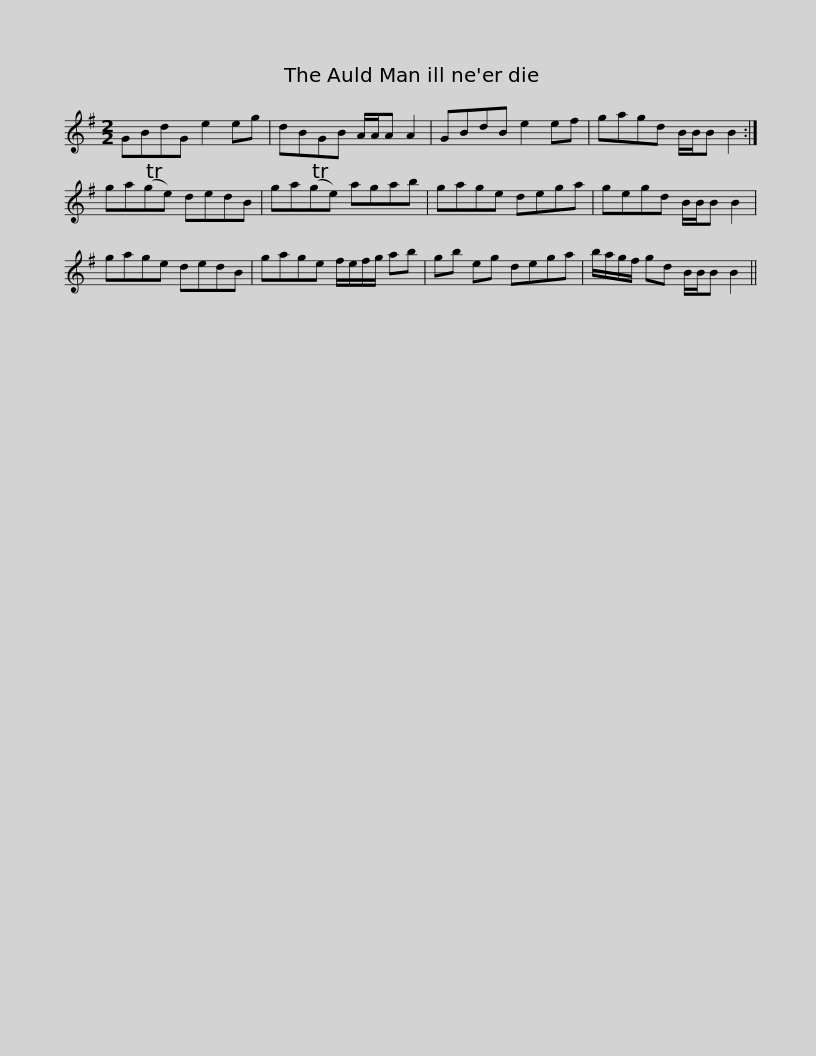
X:1
L:1/8
M:2/2
I:linebreak $
K:G
V:1 treble
V:1
 GBdG e2 eg | dBGB A/A/A A2 | GBdB e2 ef | gagd B/B/B B2 :| ga(Tge) dedB |$ %5
 ga(Tge) agab | gage dega | gegd B/B/B B2 | gage dedB | gage f/e/f/g/ ab |$ %10
 gb eg dega | b/a/g/f/ gd B/B/B B2 || %12
